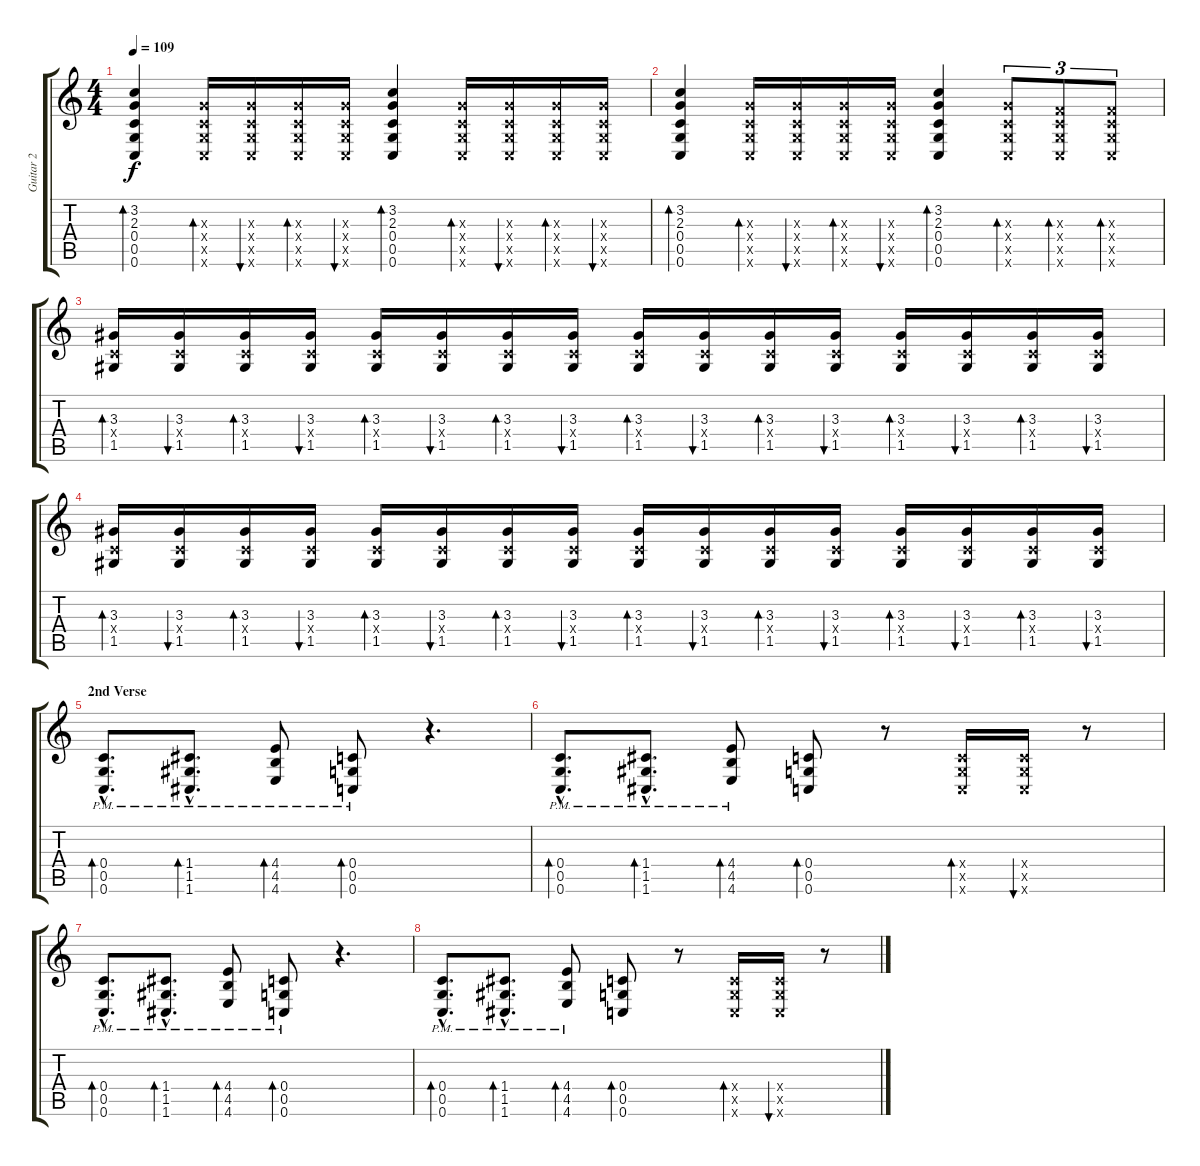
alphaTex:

\track ("Guitar 2" "Guitar 2") {instrument distortionguitar}
\staff {score tabs}
\tuning (D4 A3 F3 C3 G2 C2) {hide}
\ts (4 4)
\tempo 109
\clef g2
\ks c
(3.2 2.3 0.4 0.5 0.6).4{bd 120 dy f} (2.3{x} 0.4{x} 0.5{x} 0.6{x}).16{bd 120} (2.3{x} 0.4{x} 0.5{x} 0.6{x}).16{bu 120} (2.3{x} 0.4{x} 0.5{x} 0.6{x}).16{bd 120} (2.3{x} 0.4{x} 0.5{x} 0.6{x}).16{bu 120} (3.2 2.3 0.4 0.5 0.6).4{bd 120} (2.3{x} 0.4{x} 0.5{x} 0.6{x}).16{bd 120} (2.3{x} 0.4{x} 0.5{x} 0.6{x}).16{bu 120} (2.3{x} 0.4{x} 0.5{x} 0.6{x}).16{bd 120} (2.3{x} 0.4{x} 0.5{x} 0.6{x}).16{bu 120} |
(3.2 2.3 0.4 0.5 0.6).4{bd 120} (2.3{x} 0.4{x} 0.5{x} 0.6{x}).16{bd 120} (2.3{x} 0.4{x} 0.5{x} 0.6{x}).16{bu 120} (2.3{x} 0.4{x} 0.5{x} 0.6{x}).16{bd 120} (2.3{x} 0.4{x} 0.5{x} 0.6{x}).16{bu 120} (3.2 2.3 0.4 0.5 0.6).4{bd 120} (2.3{x} 0.4{x} 0.5{x} 0.6{x}).8{tu (3 2) bd 120} (0.3{x} 0.4{x} 0.5{x} 0.6{x}).8{tu (3 2) bd 60} (0.3{x} 0.4{x} 0.5{x} 0.6{x}).8{tu (3 2) bd 60} |
(3.3 0.4{x} 1.5).16{bd 120} (3.3 0.4{x} 1.5).16{bu 120} (3.3 0.4{x} 1.5).16{bd 120} (3.3 0.4{x} 1.5).16{bu 120} (3.3 0.4{x} 1.5).16{bd 120} (3.3 0.4{x} 1.5).16{bu 120} (3.3 0.4{x} 1.5).16{bd 120} (3.3 0.4{x} 1.5).16{bu 120} (3.3 0.4{x} 1.5).16{bd 120} (3.3 0.4{x} 1.5).16{bu 120} (3.3 0.4{x} 1.5).16{bd 120} (3.3 0.4{x} 1.5).16{bu 120} (3.3 0.4{x} 1.5).16{bd 120} (3.3 0.4{x} 1.5).16{bu 120} (3.3 0.4{x} 1.5).16{bd 120} (3.3 0.4{x} 1.5).16{bu 120} |
(3.3 0.4{x} 1.5).16{bd 120} (3.3 0.4{x} 1.5).16{bu 120} (3.3 0.4{x} 1.5).16{bd 120} (3.3 0.4{x} 1.5).16{bu 120} (3.3 0.4{x} 1.5).16{bd 120} (3.3 0.4{x} 1.5).16{bu 120} (3.3 0.4{x} 1.5).16{bd 120} (3.3 0.4{x} 1.5).16{bu 120} (3.3 0.4{x} 1.5).16{bd 120} (3.3 0.4{x} 1.5).16{bu 120} (3.3 0.4{x} 1.5).16{bd 120} (3.3 0.4{x} 1.5).16{bu 120} (3.3 0.4{x} 1.5).16{bd 120} (3.3 0.4{x} 1.5).16{bu 120} (3.3 0.4{x} 1.5).16{bd 120} (3.3 0.4{x} 1.5).16{bu 120} |
\section ("" "2nd Verse")
(0.4{hac pm} 0.5{hac} 0.6{hac}).8{d bd 60} (1.4{hac pm} 1.5{hac} 1.6{hac}).8{d bd 60} (4.4{pm} 4.5 4.6).8{bd 60} (0.4{pm} 0.5 0.6).8{bd 60} r.4{d} |
(0.4{hac pm} 0.5{hac} 0.6{hac}).8{d bd 60} (1.4{hac pm} 1.5{hac} 1.6{hac}).8{d bd 60} (4.4{pm} 4.5 4.6).8{bd 60} (0.4 0.5 0.6).8{bd 60} r.8 (0.4{x} 0.5{x} 0.6{x}).16{bd 60} (0.4{x} 0.5{x} 0.6{x}).16{bu 60} r.8 |
(0.4{hac pm} 0.5{hac} 0.6{hac}).8{d bd 60} (1.4{hac pm} 1.5{hac} 1.6{hac}).8{d bd 60} (4.4{pm} 4.5 4.6).8{bd 60} (0.4{pm} 0.5 0.6).8{bd 60} r.4{d} |
(0.4{hac pm} 0.5{hac} 0.6{hac}).8{d bd 60} (1.4{hac pm} 1.5{hac} 1.6{hac}).8{d bd 60} (4.4{pm} 4.5 4.6).8{bd 60} (0.4 0.5 0.6).8{bd 60} r.8 (0.4{x} 0.5{x} 0.6{x}).16{bd 60} (0.4{x} 0.5{x} 0.6{x}).16{bu 60} r.8
